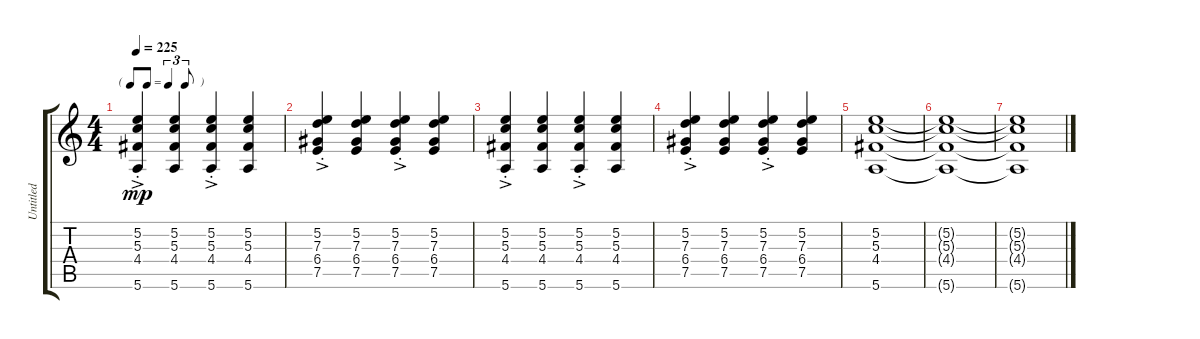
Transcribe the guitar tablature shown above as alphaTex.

\track ("Untitled" "Untitled") {instrument acousticguitarnylon}
\staff {score tabs}
\tuning (E4 B3 G3 D3 A2 E2) {hide}
\ts (4 4)
\tf triplet8th
\tempo 225
\clef g2
\ks c
(5.2{ac st} 5.3{ac st} 4.4{ac st} 5.6{ac st}).4{dy mp} (5.2 5.3 4.4 5.6).4 (5.2{ac st} 5.3{ac st} 4.4{ac st} 5.6{ac st}).4 (5.2 5.3 4.4 5.6).4 |
(5.2{ac st} 7.3{ac st} 6.4{ac st} 7.5{ac st}).4 (5.2 7.3 6.4 7.5).4 (5.2{ac st} 7.3{ac st} 6.4{ac st} 7.5{ac st}).4 (5.2 7.3 6.4 7.5).4 |
(5.2{ac st} 5.3{ac st} 4.4{ac st} 5.6{ac st}).4 (5.2 5.3 4.4 5.6).4 (5.2{ac st} 5.3{ac st} 4.4{ac st} 5.6{ac st}).4 (5.2 5.3 4.4 5.6).4 |
(5.2{ac st} 7.3{ac st} 6.4{ac st} 7.5{ac st}).4 (5.2 7.3 6.4 7.5).4 (5.2{ac st} 7.3{ac st} 6.4{ac st} 7.5{ac st}).4 (5.2 7.3 6.4 7.5).4 |
(5.2 5.3 4.4 5.6).1 |
(5.2{t} 5.3{t} 4.4{t} 5.6{t}).1 |
(5.2{t} 5.3{t} 4.4{t} 5.6{t}).1
